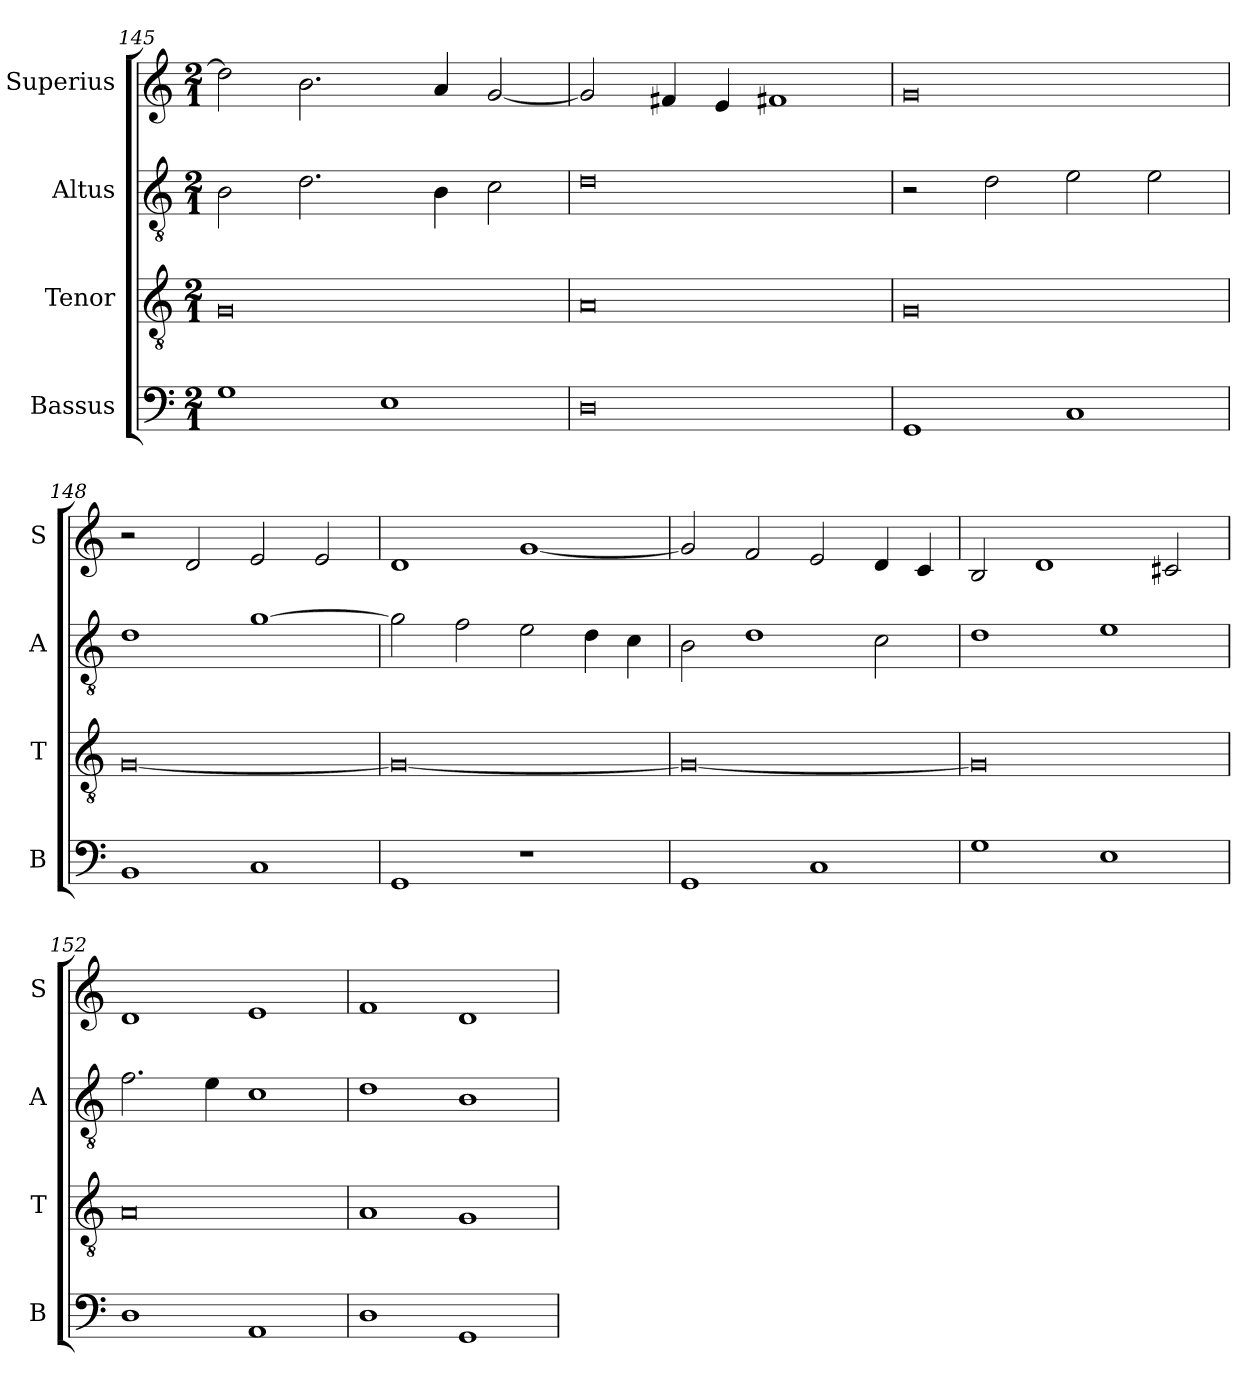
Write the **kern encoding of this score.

**kern	**kern	**kern	**kern
*part4	*part3	*part2	*part1
*staff4	*staff3	*staff2	*staff1
*I"Bassus	*I"Tenor	*I"Altus	*I"Superius
*I'B	*I'T	*I'A	*I'S
*clefF4	*clefGv2	*clefGv2	*clefG2
*k[]	*k[]	*k[]	*k[]
*M2/1	*M2/1	*M2/1	*M2/1
=145	=145	=145	=145
1G	0G	2B\	2dd\]
.	.	2.d\	2.b\
1E	.	.	.
.	.	4B\	4a/
.	.	2c\	[2g/
=146	=146	=146	=146
0D	0A	0d	2g/]
.	.	.	4f#X/
.	.	.	4e/
.	.	.	1f#X
=147	=147	=147	=147
1GG	0G	2r	0g
.	.	2d\	.
1C	.	2e\	.
.	.	2e\	.
=148	=148	=148	=148
1BB	[0G	1d	2r
.	.	.	2d/
1C	.	[1g	2e/
.	.	.	2e/
=149	=149	=149	=149
1GG	0G_	2g\]	1d
.	.	2f\	.
1r	.	2e\	[1g
.	.	4d\	.
.	.	4c\	.
=150	=150	=150	=150
1GG	0G_	2B\	2g/]
.	.	1d	2f/
1C	.	.	2e/
.	.	2c\	4d/
.	.	.	4c/
=151	=151	=151	=151
1G	0G]	1d	2B/
.	.	.	1d
1E	.	1e	.
.	.	.	2c#X/
=152	=152	=152	=152
1D	0A	2.f\	1d
.	.	4e\	.
1AA	.	1c	1e
=153	=153	=153	=153
1D	1A	1d	1f
1GG	1G	1B	1d
=	=	=	=
*-	*-	*-	*-
